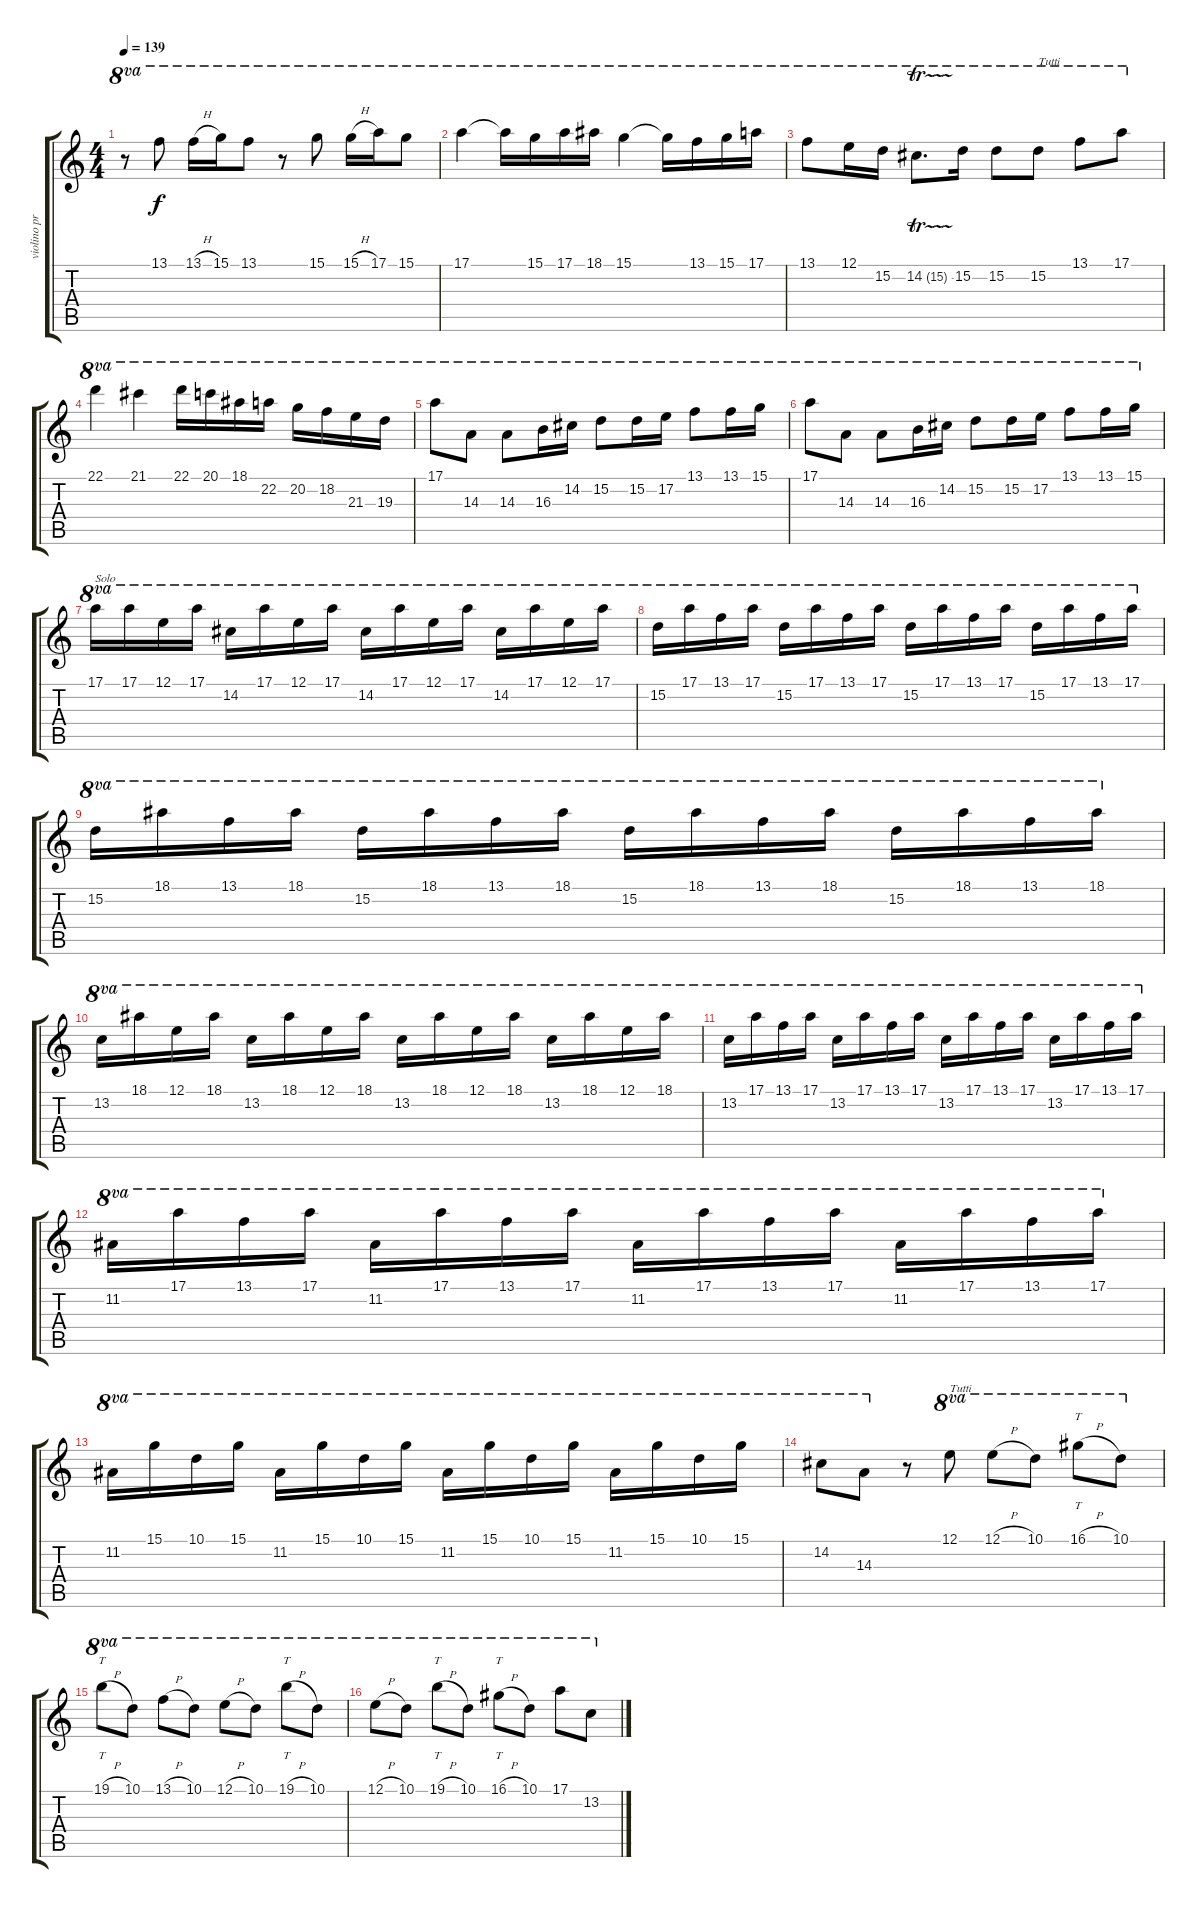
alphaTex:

\track ("violino principale" "violino pr") {instrument overdrivenguitar}
\staff {score tabs}
\tuning (E4 B3 G3 D3 A2 E2) {hide}
\ts (4 4)
\tempo 139
\clef g2
\ks aminor
r.8{ot 8va dy f} 13.1.8{ot 8va} 13.1{h}.16{ot 8va} 15.1.16{ot 8va} 13.1.8{ot 8va} r.8{ot 8va} 15.1.8{ot 8va} 15.1{h}.16{ot 8va} 17.1.16{ot 8va} 15.1.8{ot 8va} |
17.1.4{ot 8va} 17.1{t}.16{ot 8va} 15.1.16{ot 8va} 17.1.16{ot 8va} 18.1.16{ot 8va} 15.1.4{ot 8va} 15.1{t}.16{ot 8va} 13.1.16{ot 8va} 15.1.16{ot 8va} 17.1.16{ot 8va} |
13.1.8{ot 8va} 12.1.16{ot 8va} 15.2.16{ot 8va} 14.2{tr (15 64)}.8{d ot 8va} 15.2.16{ot 8va} 15.2.8{ot 8va} 15.2.8{ot 8va txt "Tutti"} 13.1.8{ot 8va} 17.1.8{ot 8va} |
22.1.4{ot 8va} 21.1.4{ot 8va} 22.1.16{ot 8va} 20.1.16{ot 8va} 18.1.16{ot 8va} 22.2.16{ot 8va} 20.2.16{ot 8va} 18.2.16{ot 8va} 21.3.16{ot 8va} 19.3.16{ot 8va} |
17.1.8{ot 8va} 14.3.8{ot 8va} 14.3.8{ot 8va} 16.3.16{ot 8va} 14.2.16{ot 8va} 15.2.8{ot 8va} 15.2.16{ot 8va} 17.2.16{ot 8va} 13.1.8{ot 8va} 13.1.16{ot 8va} 15.1.16{ot 8va} |
17.1.8{ot 8va} 14.3.8{ot 8va} 14.3.8{ot 8va} 16.3.16{ot 8va} 14.2.16{ot 8va} 15.2.8{ot 8va} 15.2.16{ot 8va} 17.2.16{ot 8va} 13.1.8{ot 8va} 13.1.16{ot 8va} 15.1.16{ot 8va} |
17.1.16{ot 8va txt "Solo"} 17.1.16{ot 8va} 12.1.16{ot 8va} 17.1.16{ot 8va} 14.2.16{ot 8va} 17.1.16{ot 8va} 12.1.16{ot 8va} 17.1.16{ot 8va} 14.2.16{ot 8va} 17.1.16{ot 8va} 12.1.16{ot 8va} 17.1.16{ot 8va} 14.2.16{ot 8va} 17.1.16{ot 8va} 12.1.16{ot 8va} 17.1.16{ot 8va} |
15.2.16{ot 8va} 17.1.16{ot 8va} 13.1.16{ot 8va} 17.1.16{ot 8va} 15.2.16{ot 8va} 17.1.16{ot 8va} 13.1.16{ot 8va} 17.1.16{ot 8va} 15.2.16{ot 8va} 17.1.16{ot 8va} 13.1.16{ot 8va} 17.1.16{ot 8va} 15.2.16{ot 8va} 17.1.16{ot 8va} 13.1.16{ot 8va} 17.1.16{ot 8va} |
15.2.16{ot 8va} 18.1.16{ot 8va} 13.1.16{ot 8va} 18.1.16{ot 8va} 15.2.16{ot 8va} 18.1.16{ot 8va} 13.1.16{ot 8va} 18.1.16{ot 8va} 15.2.16{ot 8va} 18.1.16{ot 8va} 13.1.16{ot 8va} 18.1.16{ot 8va} 15.2.16{ot 8va} 18.1.16{ot 8va} 13.1.16{ot 8va} 18.1.16{ot 8va} |
13.2.16{ot 8va} 18.1.16{ot 8va} 12.1.16{ot 8va} 18.1.16{ot 8va} 13.2.16{ot 8va} 18.1.16{ot 8va} 12.1.16{ot 8va} 18.1.16{ot 8va} 13.2.16{ot 8va} 18.1.16{ot 8va} 12.1.16{ot 8va} 18.1.16{ot 8va} 13.2.16{ot 8va} 18.1.16{ot 8va} 12.1.16{ot 8va} 18.1.16{ot 8va} |
13.2.16{ot 8va} 17.1.16{ot 8va} 13.1.16{ot 8va} 17.1.16{ot 8va} 13.2.16{ot 8va} 17.1.16{ot 8va} 13.1.16{ot 8va} 17.1.16{ot 8va} 13.2.16{ot 8va} 17.1.16{ot 8va} 13.1.16{ot 8va} 17.1.16{ot 8va} 13.2.16{ot 8va} 17.1.16{ot 8va} 13.1.16{ot 8va} 17.1.16{ot 8va} |
11.2.16{ot 8va} 17.1.16{ot 8va} 13.1.16{ot 8va} 17.1.16{ot 8va} 11.2.16{ot 8va} 17.1.16{ot 8va} 13.1.16{ot 8va} 17.1.16{ot 8va} 11.2.16{ot 8va} 17.1.16{ot 8va} 13.1.16{ot 8va} 17.1.16{ot 8va} 11.2.16{ot 8va} 17.1.16{ot 8va} 13.1.16{ot 8va} 17.1.16{ot 8va} |
11.2.16{ot 8va} 15.1.16{ot 8va} 10.1.16{ot 8va} 15.1.16{ot 8va} 11.2.16{ot 8va} 15.1.16{ot 8va} 10.1.16{ot 8va} 15.1.16{ot 8va} 11.2.16{ot 8va} 15.1.16{ot 8va} 10.1.16{ot 8va} 15.1.16{ot 8va} 11.2.16{ot 8va} 15.1.16{ot 8va} 10.1.16{ot 8va} 15.1.16{ot 8va} |
14.2.8{ot 8va} 14.3.8{ot 8va} r.8 12.1.8{ot 8va txt "Tutti"} 12.1{h}.8{ot 8va} 10.1.8{ot 8va} 16.1{h}.8{tt ot 8va} 10.1.8{ot 8va} |
19.1{h}.8{tt ot 8va} 10.1.8{ot 8va} 13.1{h}.8{ot 8va} 10.1.8{ot 8va} 12.1{h}.8{ot 8va} 10.1.8{ot 8va} 19.1{h}.8{tt ot 8va} 10.1.8{ot 8va} |
12.1{h}.8{ot 8va} 10.1.8{ot 8va} 19.1{h}.8{tt ot 8va} 10.1.8{ot 8va} 16.1{h}.8{tt ot 8va} 10.1.8{ot 8va} 17.1.8{ot 8va} 13.2.8{ot 8va}
